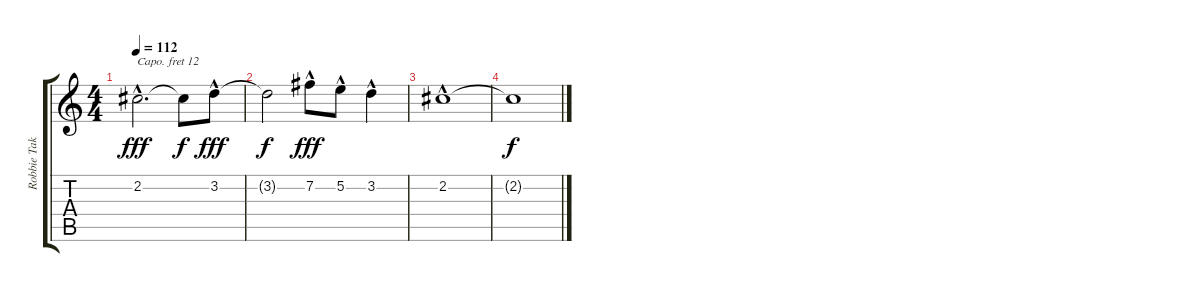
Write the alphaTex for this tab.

\track ("Robbie Takac/Greg Suran - Voice backing" "Robbie Tak") {instrument brightacousticpiano}
\staff {score tabs}
\capo 12
\tuning (E4 B3 G3 D3 A2 E2) {hide}
\ts (4 4)
\tempo 112
\clef g2
\ks c
2.2{hac}.2{d dy fff} 2.2{t}.8{dy f} 3.2{hac}.8{dy fff} |
3.2{t}.2{dy f} 7.2{hac}.8{dy fff} 5.2{hac}.8 3.2{hac}.4 |
2.2{hac}.1 |
2.2{t}.1{dy f}
